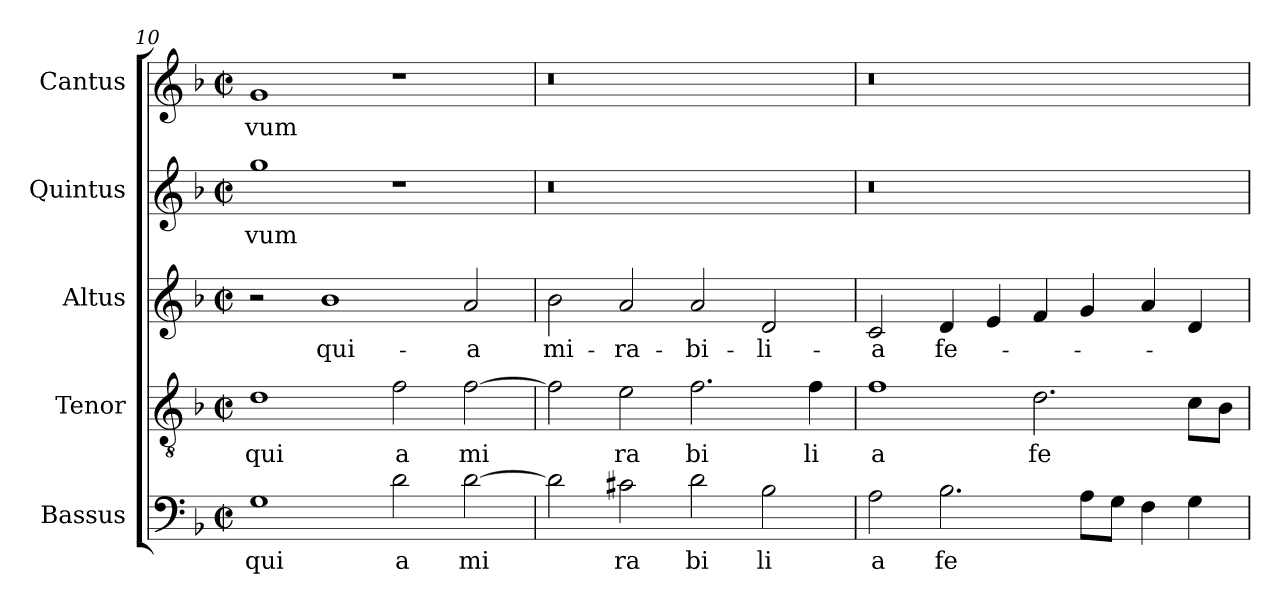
**kern	**text	**kern	**text	**kern	**text	**kern	**text	**kern	**text
*part5	*part5	*part4	*part4	*part3	*part3	*part2	*part2	*part1	*part1
*staff5	*staff5	*staff4	*staff4	*staff3	*staff3	*staff2	*staff2	*staff1	*staff1
*I"Bassus	*	*I"Tenor	*	*I"Altus	*	*I"Quintus	*	*I"Cantus	*
!!LO:LB:g=z
*clefF4	*	*clefGv2	*	*clefG2	*	*clefG2	*	*clefG2	*
*k[b-]	*	*k[b-]	*	*k[b-]	*	*k[b-]	*	*k[b-]	*
*F:	*	*F:	*	*F:	*	*F:	*	*F:	*
*M2/2	*	*M2/2	*	*M2/2	*	*M2/2	*	*M2/2	*
*met(c|)	*	*met(c|)	*	*met(c|)	*	*met(c|)	*	*met(c|)	*
=10	=10	=10	=10	=10	=10	=10	=10	=10	=10
!	!LO:LY:b:cj	!	!LO:LY:b:cj	!	!	!	!LO:LY:b:cj	!	!LO:LY:b:cj
1G	qui	1d	qui	2r	.	1gg	-vum	1g	vum
!	!	!	!	!	!LO:LY:b:cj	!	!	!	!
.	.	.	.	1b-	qui-	.	.	.	.
!	!LO:LY:b:cj	!	!LO:LY:b:cj	!	!	!	!	!	!
2d\	a	2f\	a	.	.	1r	.	1r	.
!	!LO:LY:b	!	!LO:LY:b	!	!LO:LY:b:cj	!	!	!	!
[>2d\	mi	[>2f\	mi	2a/	-a	.	.	.	.
=11	=11	=11	=11	=11	=11	=11	=11	=11	=11
!	!	!	!	!	!LO:LY:b:cj	!	!	!	!
2d\]	.	2f\]	.	2b-\	mi-	0r	.	0r	.
!	!LO:LY:b:cj	!	!LO:LY:b:cj	!	!LO:LY:b:cj	!	!	!	!
2c#X\	ra	2e\	ra	2a/	-ra-	.	.	.	.
!	!LO:LY:b:cj	!	!LO:LY:b:cj	!	!LO:LY:b:cj	!	!	!	!
2d\	bi	2.f\	bi	2a/	-bi-	.	.	.	.
!	!LO:LY:b:cj	!	!	!	!LO:LY:b:cj	!	!	!	!
2B-\	li	.	.	2d/	-li-	.	.	.	.
!	!	!	!LO:LY:b:cj	!	!	!	!	!	!
.	.	4f\	li	.	.	.	.	.	.
=12	=12	=12	=12	=12	=12	=12	=12	=12	=12
!	!LO:LY:b:cj	!	!LO:LY:b:cj	!	!LO:LY:b:cj	!	!	!	!
2A\	a	1f	a	2c/	-a	0r	.	0r	.
!	!LO:LY:b:cj	!	!	!	!LO:LY:b:cj	!	!	!	!
2.B-\	fe	.	.	4d/	fe-	.	.	.	.
.	.	.	.	4e/	.	.	.	.	.
!	!	!	!LO:LY:b:cj	!	!	!	!	!	!
.	.	2.d\	fe	4f/	.	.	.	.	.
8A\L	.	.	.	4g/	.	.	.	.	.
8G\J	.	.	.	.	.	.	.	.	.
4F\	.	.	.	4a/	.	.	.	.	.
4G\	.	8c\L	.	4d/	.	.	.	.	.
.	.	8B-\J	.	.	.	.	.	.	.
=	=	=	=	=	=	=	=	=	=
*-	*-	*-	*-	*-	*-	*-	*-	*-	*-
